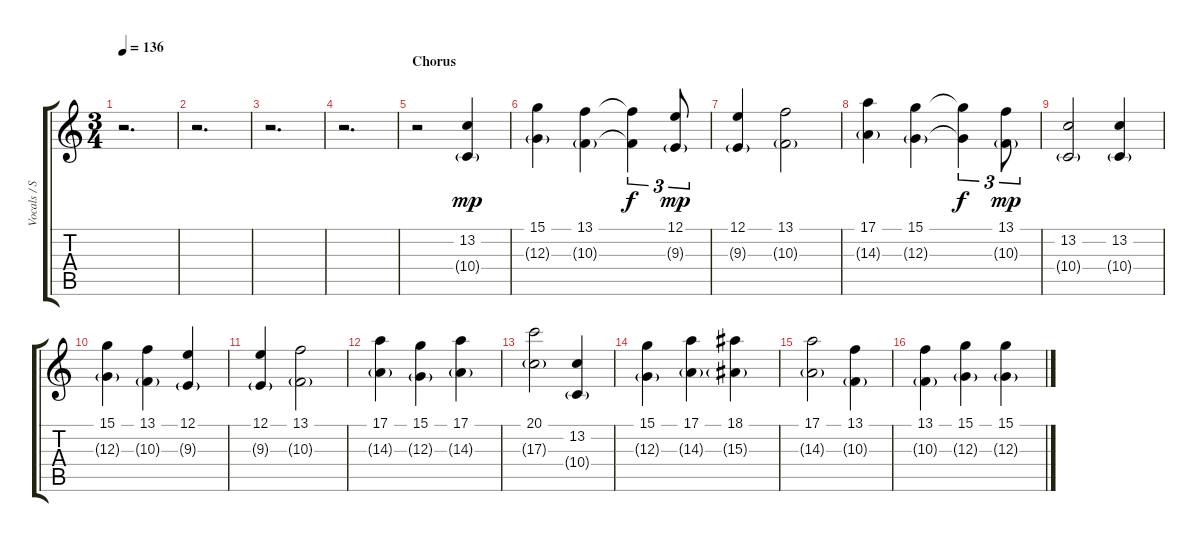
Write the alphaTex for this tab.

\track ("Vocals / Sharon Den Adel" "Vocals / S") {instrument synthvoice}
\staff {score tabs}
\tuning (E4 B3 G3 D3 A2 E2) {hide}
\ts (3 4)
\tempo 136
\clef g2
\ks c
r.2{d dy f} |
r.2{d} |
r.2{d} |
r.2{d} |
\section ("" "Chorus")
r.2 (13.2 10.4{g}).4{dy mp} |
(15.1 12.3{g}).4 (13.1 10.3{g}).4 (13.1{t} 10.3{t}).4{tu (3 2) dy f} (12.1 9.3{g}).8{tu (3 2) dy mp} |
(12.1 9.3{g}).4 (13.1 10.3{g}).2 |
(17.1 14.3{g}).4 (15.1 12.3{g}).4 (15.1{t} 12.3{t}).4{tu (3 2) dy f} (13.1 10.3{g}).8{tu (3 2) dy mp} |
(13.2 10.4{g}).2 (13.2 10.4{g}).4 |
(15.1 12.3{g}).4 (13.1 10.3{g}).4 (12.1 9.3{g}).4 |
(12.1 9.3{g}).4 (13.1 10.3{g}).2 |
(17.1 14.3{g}).4 (15.1 12.3{g}).4 (17.1 14.3{g}).4 |
(20.1 17.3{g}).2 (13.2 10.4{g}).4 |
(15.1 12.3{g}).4 (17.1 14.3{g}).4 (18.1 15.3{g}).4 |
(17.1 14.3{g}).2 (13.1 10.3{g}).4 |
(13.1 10.3{g}).4 (15.1 12.3{g}).4 (15.1 12.3{g}).4
